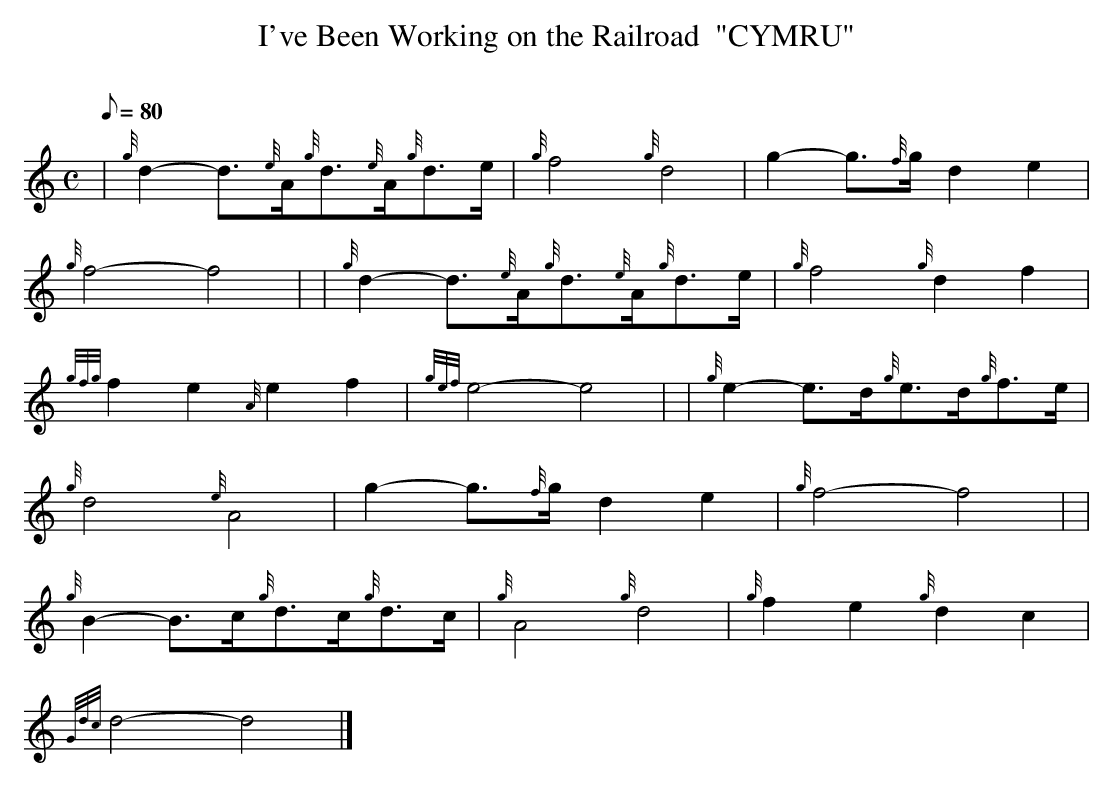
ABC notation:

X:1
T:I've Been Working on the Railroad  "CYMRU"
M:C
L:1/8
Q:80
C:
K:HP
| {g}d2-d3/2{e}A/2{g}d3/2{e}A/2{g}d3/2e/2 | \
{g}f4{g}d4 | \
g2-g3/2{f}g/2d2e2 |
{g}f4-f4 | | \
{g}d2-d3/2{e}A/2{g}d3/2{e}A/2{g}d3/2e/2 | \
{g}f4{g}d2f2 |
{gfg}f2e2{A}e2f2 | \
{gef}e4-e4 | | \
{g}e2-e3/2d/2{g}e3/2d/2{g}f3/2e/2 |
{g}d4{e}A4 | \
g2-g3/2{f}g/2d2e2 | \
{g}f4-f4| |
{g}B2-B3/2c/2{g}d3/2c/2{g}d3/2c/2 | \
{g}A4{g}d4 | \
{g}f2e2{g}d2c2 |
{Gdc}d4-d4|]
